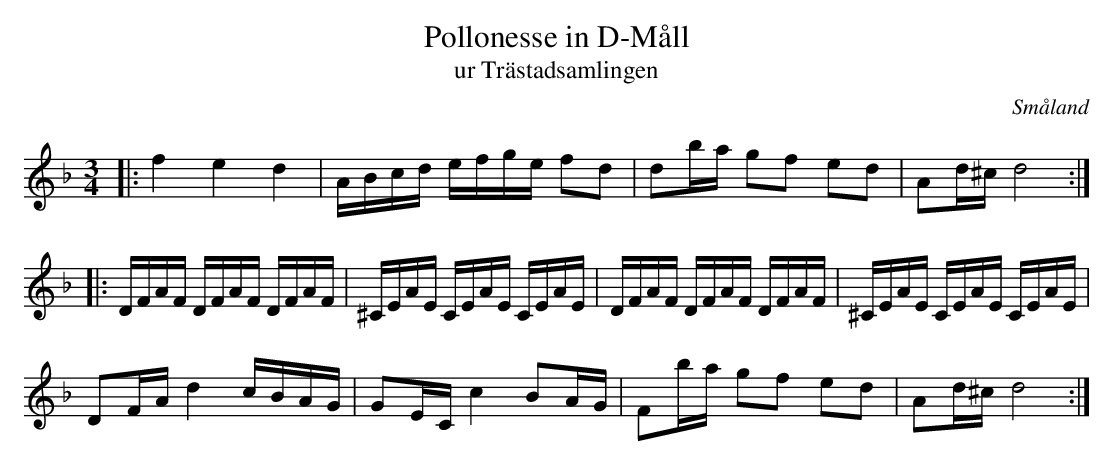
X:1
T:Pollonesse in D-Måll
T:ur Trästadsamlingen
Polonäs, sexdregasamlingen del 1 nr 46. http://www.folkwiki.se/Musik/223.
O:Småland
M:3/4
L:1/16
K:Dm
|:f4 e4 d4|ABcd efge f2d2|d2ba g2f2 e2d2|A2d^c d8:|
|:DFAF DFAF DFAF|^CEAE CEAE CEAE|DFAF DFAF DFAF|^CEAE CEAE CEAE|
D2FA d4 cBAG|G2EC c4 B2AG|F2ba g2f2 e2d2|A2d^c d8:|
